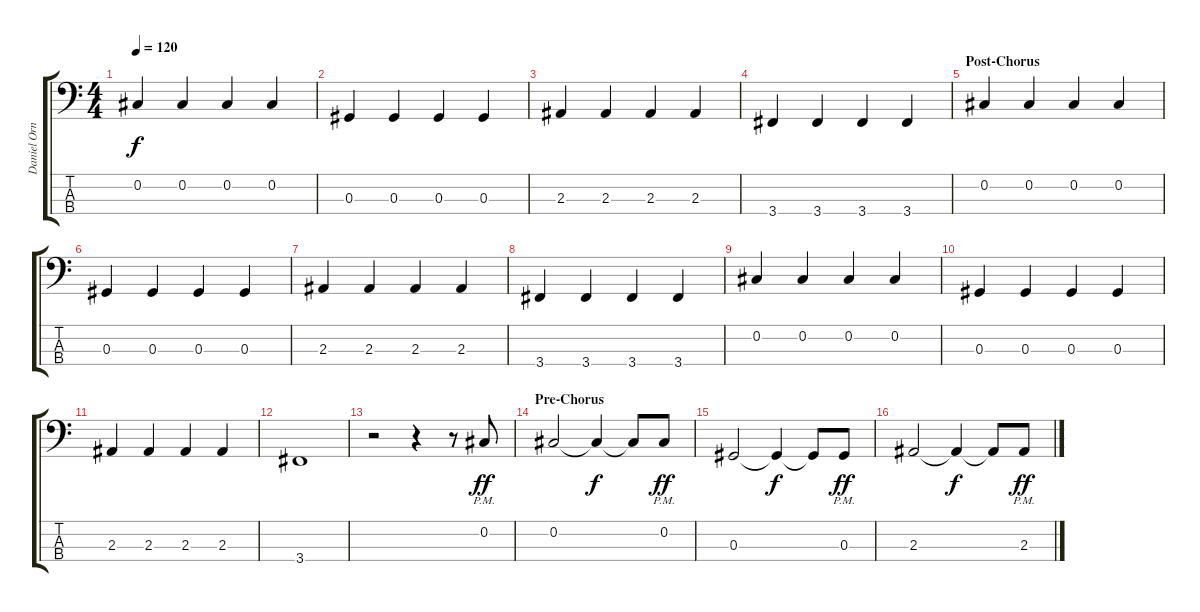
\track ("Daniel Ornellas - Bass" "Daniel Orn") {instrument electricbassfinger}
\staff {score tabs}
\tuning (Gb2 Db2 Ab1 Eb1) {hide}
\ts (4 4)
\tempo 120
\clef f4
\ks c
0.2.4{dy f} 0.2.4 0.2.4 0.2.4 |
0.3.4 0.3.4 0.3.4 0.3.4 |
2.3.4 2.3.4 2.3.4 2.3.4 |
3.4.4 3.4.4 3.4.4 3.4.4 |
\section ("" "Post-Chorus")
0.2.4 0.2.4 0.2.4 0.2.4 |
0.3.4 0.3.4 0.3.4 0.3.4 |
2.3.4 2.3.4 2.3.4 2.3.4 |
3.4.4 3.4.4 3.4.4 3.4.4 |
0.2.4 0.2.4 0.2.4 0.2.4 |
0.3.4 0.3.4 0.3.4 0.3.4 |
2.3.4 2.3.4 2.3.4 2.3.4 |
3.4.1 |
r.2 r.4 r.8 0.2{pm}.8{dy ff} |
\section ("" "Pre-Chorus")
0.2.2 0.2{t}.4{dy f} 0.2{t}.8 0.2{pm}.8{dy ff} |
0.3.2 0.3{t}.4{dy f} 0.3{t}.8 0.3{pm}.8{dy ff} |
2.3.2 2.3{t}.4{dy f} 2.3{t}.8 2.3{pm}.8{dy ff}
